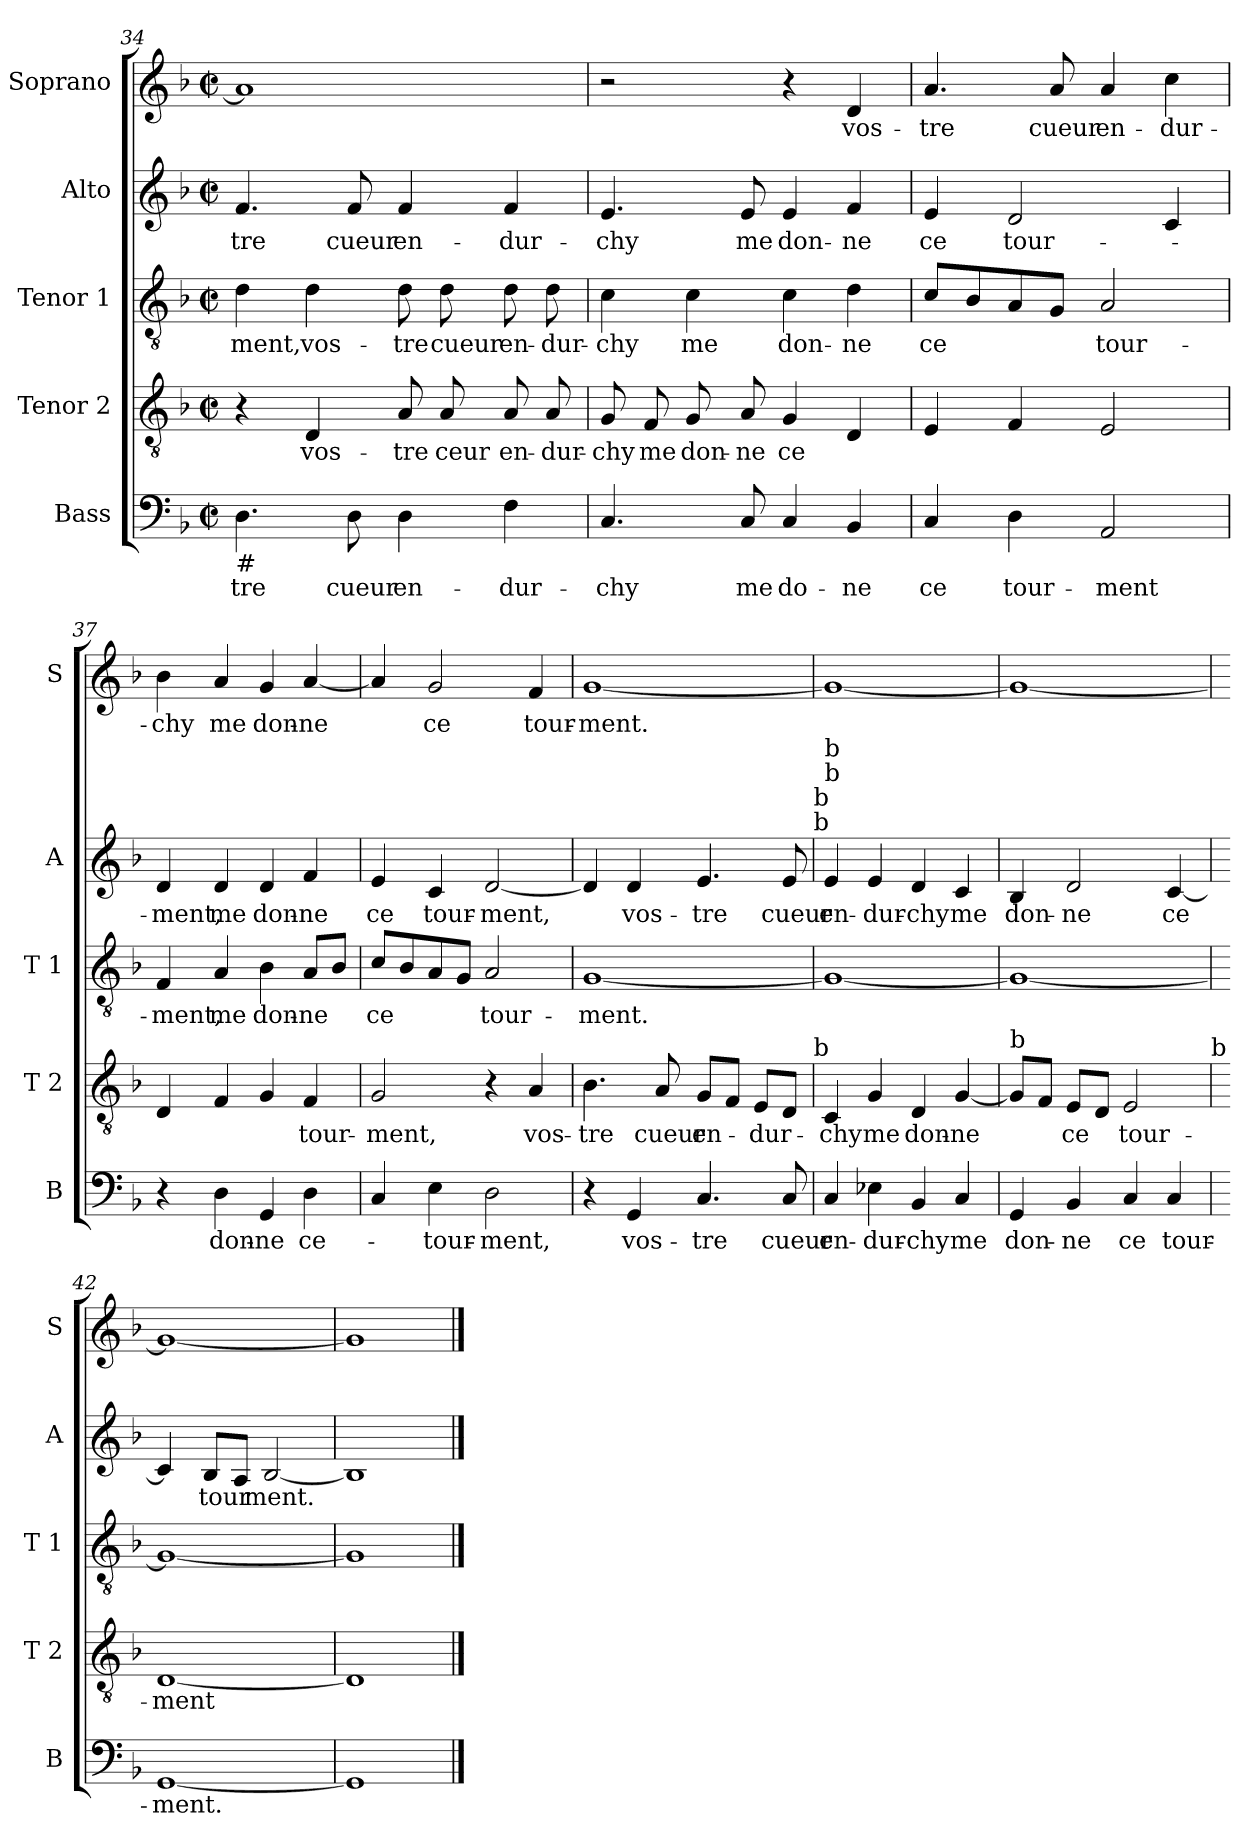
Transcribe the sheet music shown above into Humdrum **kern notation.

**kern	**text	**kern	**text	**kern	**text	**kern	**text	**kern	**text
*part5	*part5	*part4	*part4	*part3	*part3	*part2	*part2	*part1	*part1
*staff5	*staff5	*staff4	*staff4	*staff3	*staff3	*staff2	*staff2	*staff1	*staff1
*I"Bass	*	*I"Tenor 2	*	*I"Tenor 1	*	*I"Alto	*	*I"Soprano	*
*I'B	*	*I'T 2	*	*I'T 1	*	*I'A	*	*I'S	*
*clefF4	*	*clefGv2	*	*clefGv2	*	*clefG2	*	*clefG2	*
*k[b-]	*	*k[b-]	*	*k[b-]	*	*k[b-]	*	*k[b-]	*
*F:	*	*F:	*	*F:	*	*F:	*	*F:	*
*M2/2	*	*M2/2	*	*M2/2	*	*M2/2	*	*M2/2	*
*met(c|)	*	*met(c|)	*	*met(c|)	*	*met(c|)	*	*met(c|)	*
=34	=34	=34	=34	=34	=34	=34	=34	=34	=34
!LO:TX:b:t=#	!	!	!	!	!	!	!	!	!
4.D\	-tre	4r	.	4d\	-ment,	4.f/	-tre	1a]	.
.	.	4D/	vos-	4d\	vos-	.	.	.	.
8D\	cueur	.	.	.	.	8f/	cueur	.	.
4D\	en-	8A/	-tre	8d\	-tre	4f/	en-	.	.
.	.	8A/	ceur	8d\	cueur	.	.	.	.
4F\	-dur-	8A/	en-	8d\	en-	4f/	-dur-	.	.
.	.	8A/	-dur-	8d\	-dur-	.	.	.	.
=35	=35	=35	=35	=35	=35	=35	=35	=35	=35
4.C/	-chy	8G/	-chy	4c\	-chy	4.e/	-chy	2r	.
.	.	8F/	me	.	.	.	.	.	.
.	.	8G/	don-	4c\	me	.	.	.	.
8C/	me	8A/	-ne	.	.	8e/	me	.	.
4C/	do-	4G/	ce	4c\	don-	4e/	don-	4r	.
4BB-/	-ne	4D/	.	4d\	-ne	4f/	-ne	4d/	vos-
=36	=36	=36	=36	=36	=36	=36	=36	=36	=36
4C/	ce	4E/	.	8c/L	ce	4e/	ce	4.a/	-tre
.	.	.	.	8B-/	.	.	.	.	.
4D\	tour-	4F/	.	8A/	.	2d/	tour-	.	.
.	.	.	.	8G/J	.	.	.	8a/	cueur
2AA/	-ment	2E/	.	2A/	tour-	.	.	4a/	en-
.	.	.	.	.	.	4c/	.	4cc\	-dur-
=37	=37	=37	=37	=37	=37	=37	=37	=37	=37
4r	.	4D/	.	4F/	-ment,	4d/	-ment,	4b-\	-chy
4D\	don-	4F/	.	4A/	me	4d/	me	4a/	me
4GG/	-ne	4G/	.	4B-\	don-	4d/	don-	4g/	don-
4D\	ce-	4F/	tour-	8A/L	-ne	4f/	-ne	[4a/	-ne
.	.	.	.	8B-/J	.	.	.	.	.
!!LO:LB:g=z
=38	=38	=38	=38	=38	=38	=38	=38	=38	=38
4C/	.	2G/	-ment,	8c/L	ce	4e/	ce	4a/]	.
.	.	.	.	8B-/	.	.	.	.	.
4E\	-tour-	.	.	8A/	.	4c/	tour-	2g/	ce
.	.	.	.	8G/J	.	.	.	.	.
2D\	-ment,	4r	.	2A/	tour-	[2d/	-ment,	.	.
.	.	4A/	vos-	.	.	.	.	4f/	tour-
=39	=39	=39	=39	=39	=39	=39	=39	=39	=39
4r	.	4.B-\	-tre	[1G	-ment.	4d/]	.	[1g	-ment.
4GG/	vos-	.	.	.	.	4d/	vos-	.	.
.	.	8A/	cueur	.	.	.	.	.	.
4.C/	-tre	8G/L	en-	.	.	4.e/	-tre	.	.
.	.	8F/J	.	.	.	.	.	.	.
.	.	8E/L	-dur-	.	.	.	.	.	.
8C/	cueur	8D/J	.	.	.	8e/	cueur	.	.
!	!	!	!	!	!	!LO:TX:a:t=b	!	!	!
!	!	!	!	!	!	!LO:TX:a:t=b	!	!	!
!	!	!LO:TX:a:t=b	!	!	!	!	!	!	!
=40	=40	=40	=40	=40	=40	=40	=40	=40	=40
!	!	!	!	!	!	!LO:TX:a:t=b	!	!	!
!	!	!	!	!	!	!LO:TX:a:t=b	!	!	!
4C/	en-	4C/	-chy	1G_	.	4e/	en-	1g_	.
4E-X\	-dur-	4G/	me	.	.	4e/	-dur-	.	.
4BB-/	-chy	4D/	don-	.	.	4d/	-chy	.	.
4C/	me	[4G/	-ne	.	.	4c/	me	.	.
=41	=41	=41	=41	=41	=41	=41	=41	=41	=41
!	!	!LO:TX:a:t=b	!	!	!	!	!	!	!
4GG/	don-	8G/L]	.	1G_	.	4B-/	don-	1g_	.
.	.	8F/J	.	.	.	.	.	.	.
4BB-/	-ne	8E/L	ce	.	.	2d/	-ne	.	.
.	.	8D/J	.	.	.	.	.	.	.
4C/	ce	2E/	tour-	.	.	.	.	.	.
4C/	tour-	.	.	.	.	[4c/	ce	.	.
!	!	!LO:TX:a:t=b	!	!	!	!	!	!	!
=42	=42	=42	=42	=42	=42	=42	=42	=42	=42
[1GG	-ment.	[1D	-ment	1G_	.	4c/]	.	1g_	.
.	.	.	.	.	.	8B-/L	tour	.	.
.	.	.	.	.	.	8A/J	.	.	.
.	.	.	.	.	.	[2B-/	ment.	.	.
=43	=43	=43	=43	=43	=43	=43	=43	=43	=43
1GG]	.	1D]	.	1G]	.	1B-]	.	1g]	.
==	==	==	==	==	==	==	==	==	==
*-	*-	*-	*-	*-	*-	*-	*-	*-	*-
